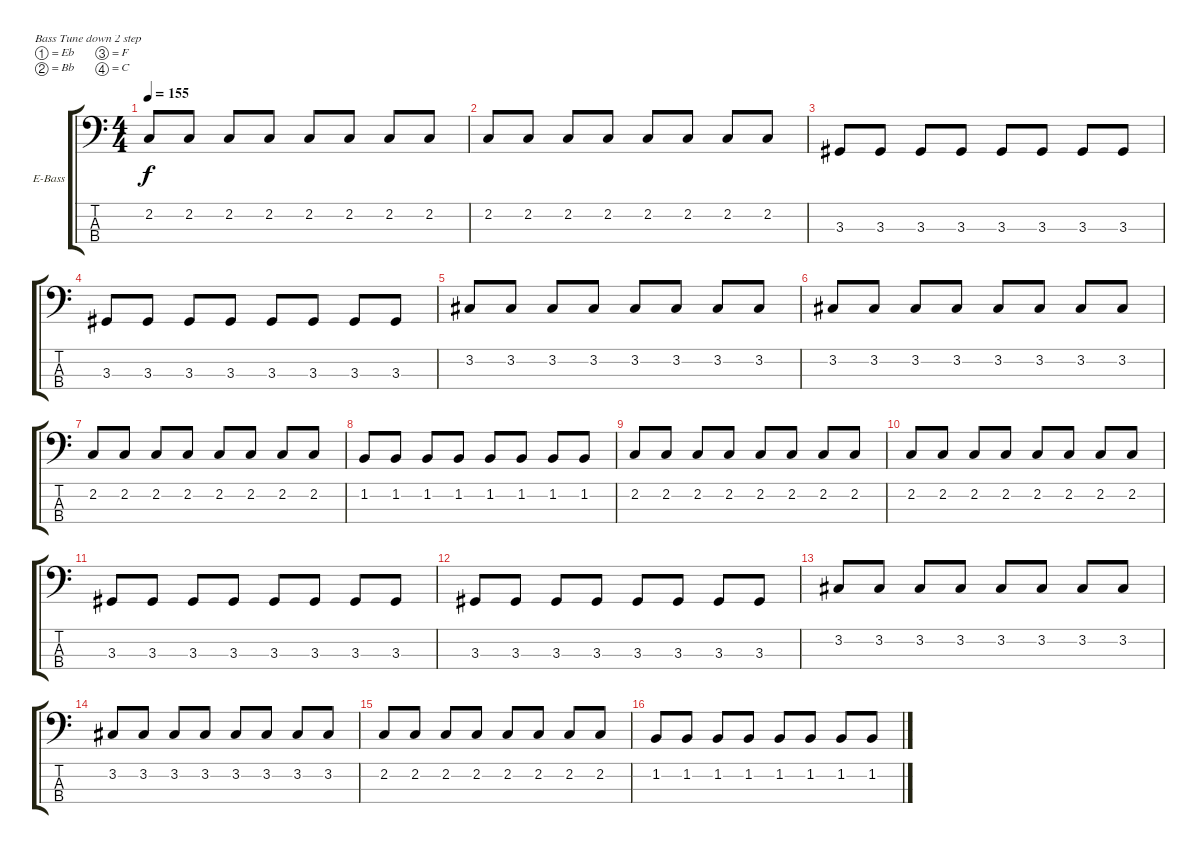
\defaultSystemsLayout 4
\bracketExtendMode groupsimilarinstruments
\firstSystemTrackNameOrientation horizontal
\otherSystemsTrackNameOrientation horizontal
\track ("Electric Bass" "E-Bass") {instrument electricbassfinger}
\staff {score tabs}
\tuning (Eb2 Bb1 F1 C1)
\ts (4 4)
\tempo 155
\clef f4
\scale
0.487395
\ks c
2.2.8{dy f instrument electricbassfinger} 2.2.8 2.2.8 2.2.8 2.2.8 2.2.8 2.2.8 2.2.8 |
\scale
0.256303 2.2.8 2.2.8 2.2.8 2.2.8 2.2.8 2.2.8 2.2.8 2.2.8 |
\scale
0.256303 3.3.8 3.3.8 3.3.8 3.3.8 3.3.8 3.3.8 3.3.8 3.3.8 |
\scale
0.333333 3.3.8 3.3.8 3.3.8 3.3.8 3.3.8 3.3.8 3.3.8 3.3.8 |
\scale
0.333333 3.2.8 3.2.8 3.2.8 3.2.8 3.2.8 3.2.8 3.2.8 3.2.8 |
\scale
0.333333 3.2.8 3.2.8 3.2.8 3.2.8 3.2.8 3.2.8 3.2.8 3.2.8 |
\scale
0.333333 2.2.8 2.2.8 2.2.8 2.2.8 2.2.8 2.2.8 2.2.8 2.2.8 |
\scale
0.333333 1.2.8 1.2.8 1.2.8 1.2.8 1.2.8 1.2.8 1.2.8 1.2.8 |
\scale
0.333333 2.2.8 2.2.8 2.2.8 2.2.8 2.2.8 2.2.8 2.2.8 2.2.8 |
\scale
0.333333 2.2.8 2.2.8 2.2.8 2.2.8 2.2.8 2.2.8 2.2.8 2.2.8 |
\scale
0.333333 3.3.8 3.3.8 3.3.8 3.3.8 3.3.8 3.3.8 3.3.8 3.3.8 |
\scale
0.333333 3.3.8 3.3.8 3.3.8 3.3.8 3.3.8 3.3.8 3.3.8 3.3.8 |
\scale
0.333333 3.2.8 3.2.8 3.2.8 3.2.8 3.2.8 3.2.8 3.2.8 3.2.8 |
\scale
0.333333 3.2.8 3.2.8 3.2.8 3.2.8 3.2.8 3.2.8 3.2.8 3.2.8 |
\scale
0.333333 2.2.8 2.2.8 2.2.8 2.2.8 2.2.8 2.2.8 2.2.8 2.2.8 |
\scale
0.333333 1.2.8 1.2.8 1.2.8 1.2.8 1.2.8 1.2.8 1.2.8 1.2.8
